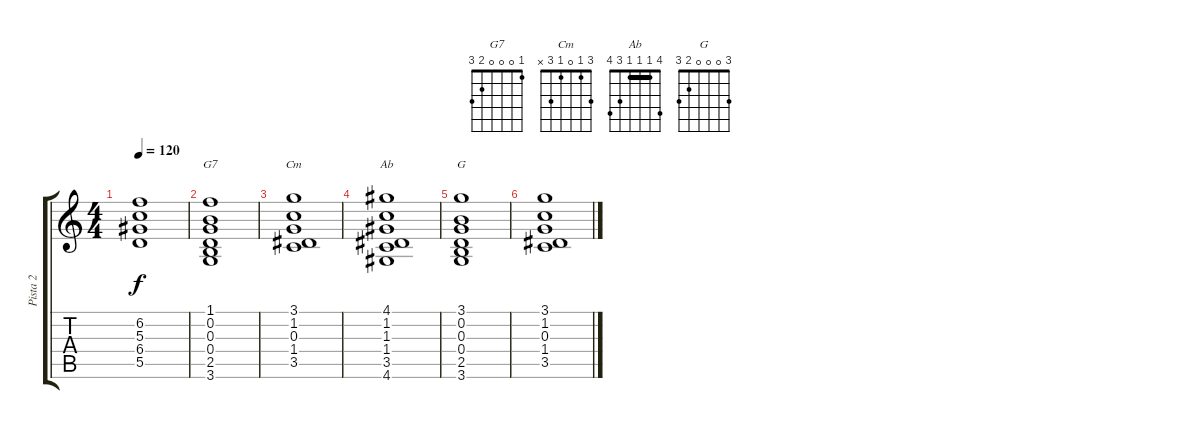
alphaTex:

\track ("Pista 2" "Pista 2") {instrument acousticguitarnylon}
\staff {score tabs}
\tuning (E4 B3 G3 D3 A2 E2) {hide}
\chord ("G7" 1 0 0 0 2 3)
\chord ("Cm" 3 1 0 1 3 x)
\chord ("Ab" 4 1 1 1 3 4) {barre 1}
\chord ("G" 3 0 0 0 2 3)
\ts (4 4)
\tempo 120
\clef g2
\ks c
(6.2 5.3 6.4 5.5).1{dy f} |
(1.1 0.2 0.3 0.4 2.5 3.6).1{ch "G7"} |
(3.1 1.2 0.3 1.4 3.5).1{ch "Cm"} |
(4.1 1.2 1.3 1.4 3.5 4.6).1{ch "Ab"} |
(3.1 0.2 0.3 0.4 2.5 3.6).1{ch "G"} |
(3.1 1.2 0.3 1.4 3.5).1
